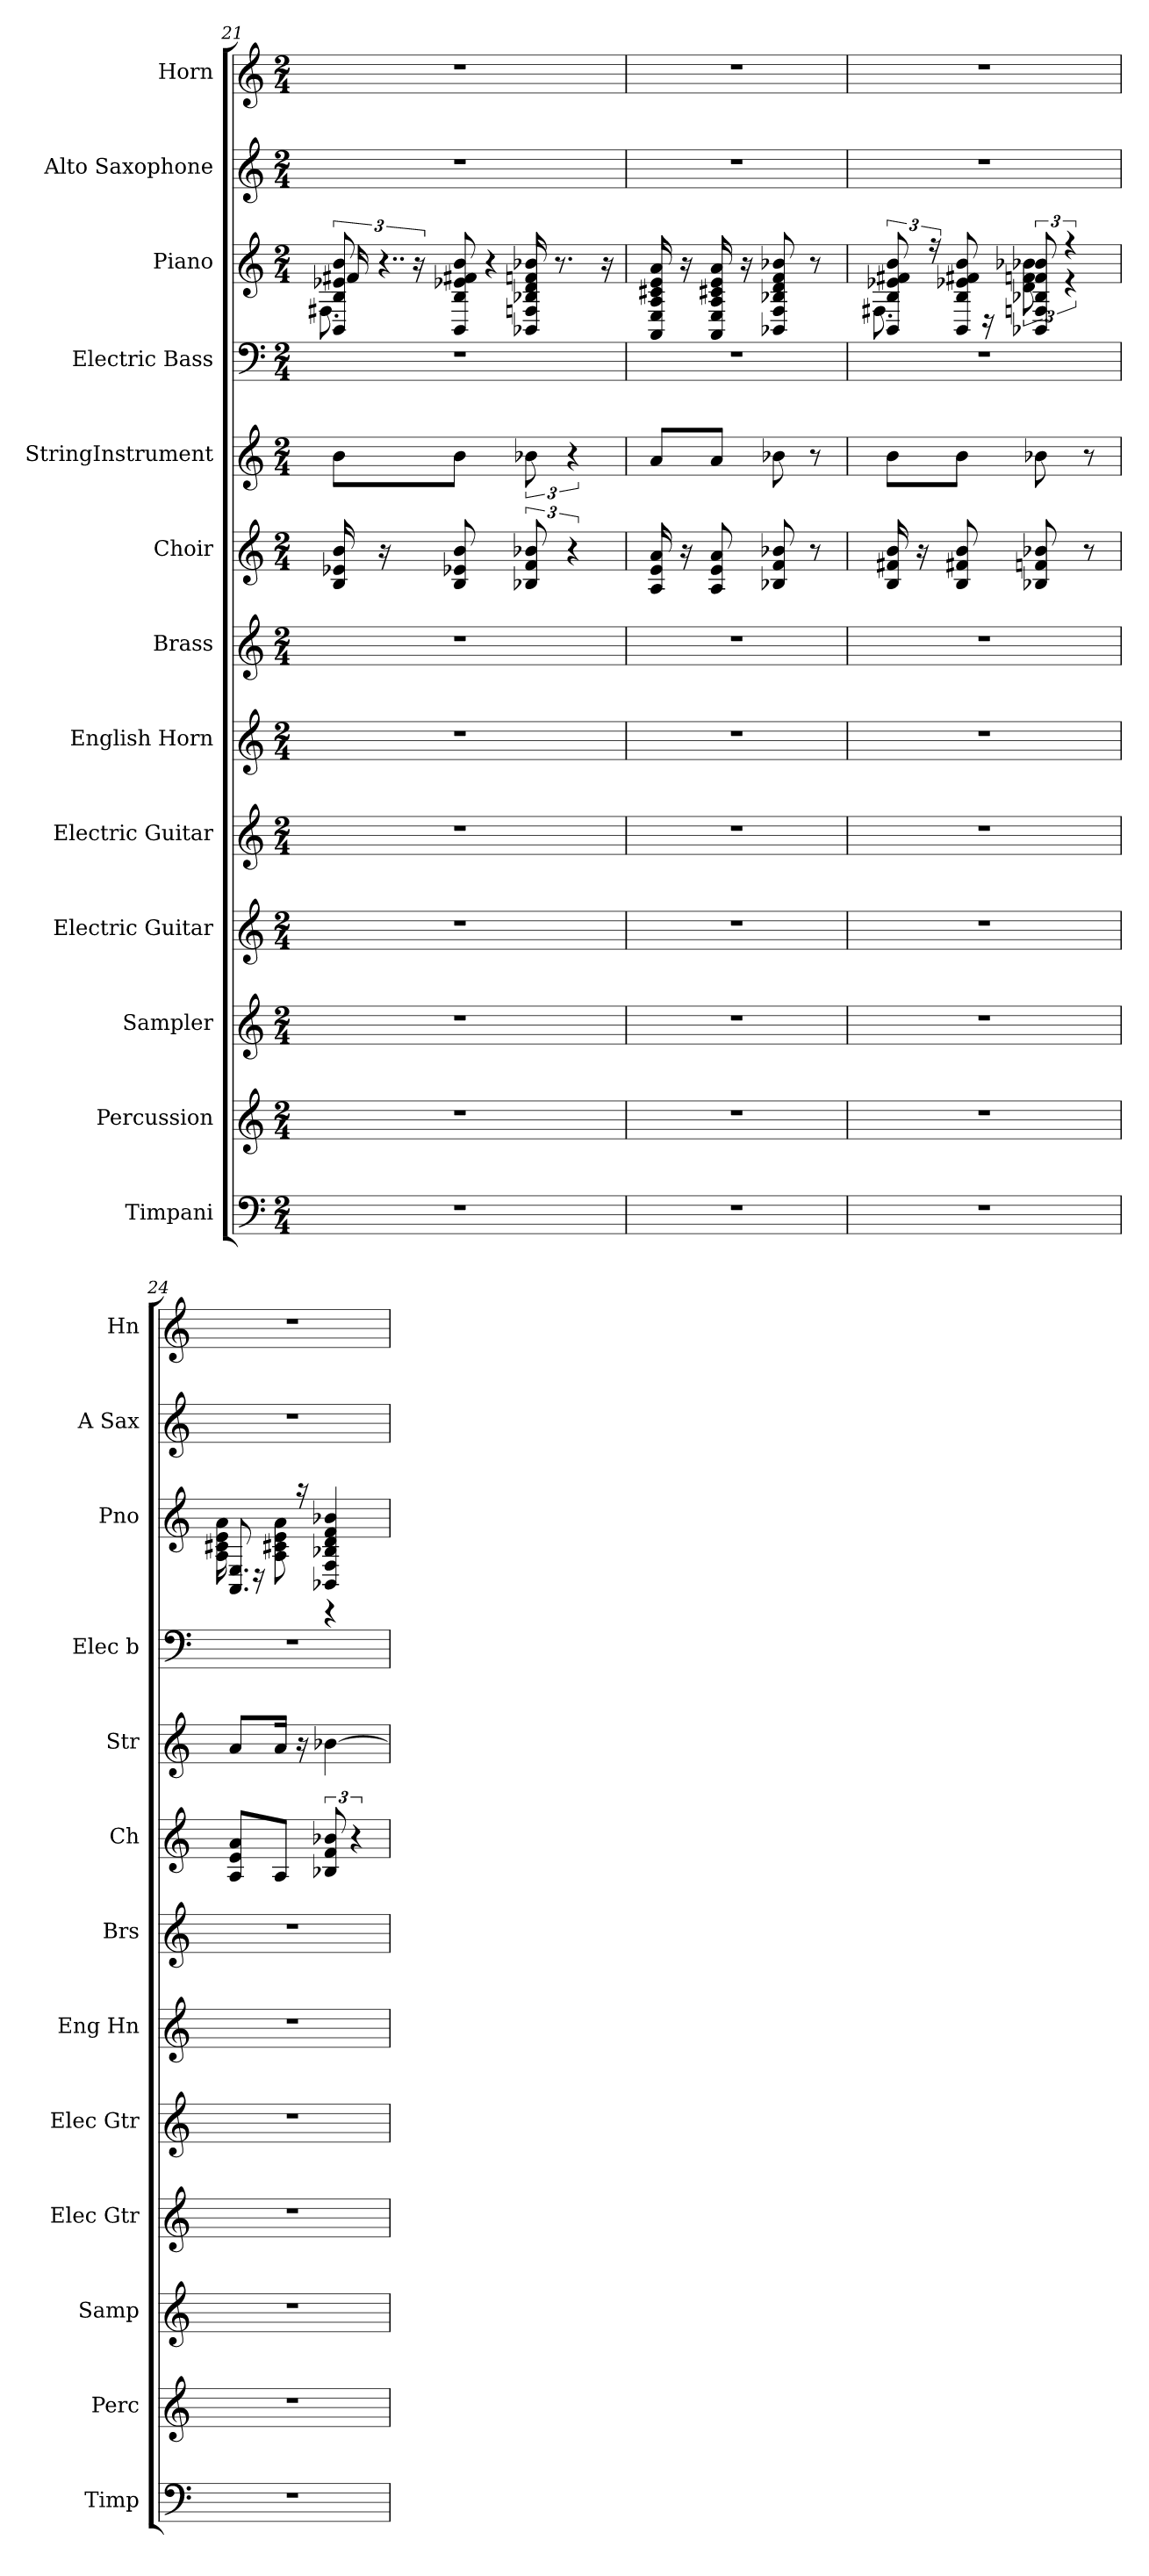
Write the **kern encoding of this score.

**kern	**kern	**kern	**kern	**kern	**kern	**kern	**kern	**kern	**kern	**kern	**kern	**kern
*part13	*part12	*part11	*part10	*part9	*part8	*part7	*part6	*part5	*part4	*part3	*part2	*part1
*staff13	*staff12	*staff11	*staff10	*staff9	*staff8	*staff7	*staff6	*staff5	*staff4	*staff3	*staff2	*staff1
*I"Timpani	*I"Percussion	*I"Sampler	*I"Electric Guitar	*I"Electric Guitar	*I"English Horn	*I"Brass	*I"Choir	*I"StringInstrument	*I"Electric Bass	*I"Piano	*I"Alto Saxophone	*I"Horn
*I'Timp	*I'Perc	*I'Samp	*I'Elec Gtr	*I'Elec Gtr	*I'Eng Hn	*I'Brs	*I'Ch	*I'Str	*I'Elec b	*I'Pno	*I'A Sax	*I'Hn
*clefF4	*clefG2	*clefG2	*clefG2	*clefG2	*clefG2	*clefG2	*clefG2	*clefG2	*clefF4	*clefG2	*clefG2	*clefG2
*	*	*	*	*	*ITrd4c7	*	*	*	*	*	*ITrd5c9	*ITrd4c7
*M2/4	*M2/4	*M2/4	*M2/4	*M2/4	*M2/4	*M2/4	*M2/4	*M2/4	*M2/4	*M2/4	*M2/4	*M2/4
=21	=21	=21	=21	=21	=21	=21	=21	=21	=21	=21	=21	=21
*	*	*	*	*	*	*	*	*	*	*^	*	*
*	*	*	*	*	*	*	*	*	*	*	*^	*	*
2r	2r	2r	2r	2r	2r	2r	16B 16e-X 16b	8b\L	2r	12BB 12B 12e-X 12b	8.F#X	16f#X	2r	2r
.	.	.	.	.	.	.	16r	.	.	.	.	4..r	.	.
.	.	.	.	.	.	.	.	.	.	24r	.	.	.	.
.	.	.	.	.	.	.	8B 8e-X 8b	8b\J	.	8BB 8B 8e-X 8f#X 8b	.	.	.	.
.	.	.	.	.	.	.	.	.	.	.	4r	.	.	.
.	.	.	.	.	.	.	12B-X 12f 12b-X	12b-X	.	16BB-X 16F 16B-X 16d 16f 16b-X	.	.	.	.
.	.	.	.	.	.	.	.	.	.	8.r	.	.	.	.
.	.	.	.	.	.	.	6r	6r	.	.	.	.	.	.
.	.	.	.	.	.	.	.	.	.	.	16r	.	.	.
*	*	*	*	*	*	*	*	*	*	*v	*v	*v	*	*
=22	=22	=22	=22	=22	=22	=22	=22	=22	=22	=22	=22	=22
2r	2r	2r	2r	2r	2r	2r	16A 16e 16a	8a/L	2r	16AA 16E 16A 16c#X 16e 16a	2r	2r
.	.	.	.	.	.	.	16r	.	.	16r	.	.
.	.	.	.	.	.	.	8A 8e 8a	8a/J	.	16AA 16E 16A 16c#X 16e 16a	.	.
.	.	.	.	.	.	.	.	.	.	16r	.	.
.	.	.	.	.	.	.	8B-X 8f 8b-X	8b-X	.	8BB-X 8F 8B-X 8d 8f 8b-X	.	.
.	.	.	.	.	.	.	8r	8r	.	8r	.	.
=23	=23	=23	=23	=23	=23	=23	=23	=23	=23	=23	=23	=23
*	*	*	*	*	*	*	*	*	*	*^	*	*
2r	2r	2r	2r	2r	2r	2r	16B 16f#X 16b	8b\L	2r	12BB 12B 12e-X 12f#X 12b	8.F#X	2r	2r
.	.	.	.	.	.	.	16r	.	.	.	.	.	.
.	.	.	.	.	.	.	.	.	.	24r	.	.	.
.	.	.	.	.	.	.	8B 8f#X 8b	8b\J	.	8BB 8B 8e-X 8f#X 8b	.	.	.
.	.	.	.	.	.	.	.	.	.	.	16r	.	.
.	.	.	.	.	.	.	8B-X 8f 8b-X	8b-X	.	12BB-X 12F 12B-X 12f 12b-X	12d 12f 12b-X	.	.
.	.	.	.	.	.	.	.	.	.	6r	6r	.	.
.	.	.	.	.	.	.	8r	8r	.	.	.	.	.
=24	=24	=24	=24	=24	=24	=24	=24	=24	=24	=24	=24	=24	=24
2r	2r	2r	2r	2r	2r	2r	8A/ 8e 8aL	8a/L	2r	8.AA 8.E	16A 16c#X 16e 16a	2r	2r
.	.	.	.	.	.	.	.	.	.	.	16r	.	.
.	.	.	.	.	.	.	8A/J	16a/Jk	.	.	8A 8c#X 8e 8a	.	.
.	.	.	.	.	.	.	.	16r	.	16r	.	.	.
.	.	.	.	.	.	.	12B-X 12f 12b-X	[4b-X	.	4BB-X 4F 4B-X 4d 4f 4b-X	4r	.	.
.	.	.	.	.	.	.	6r	.	.	.	.	.	.
*	*	*	*	*	*	*	*	*	*	*v	*v	*	*
=	=	=	=	=	=	=	=	=	=	=	=	=
*-	*-	*-	*-	*-	*-	*-	*-	*-	*-	*-	*-	*-
